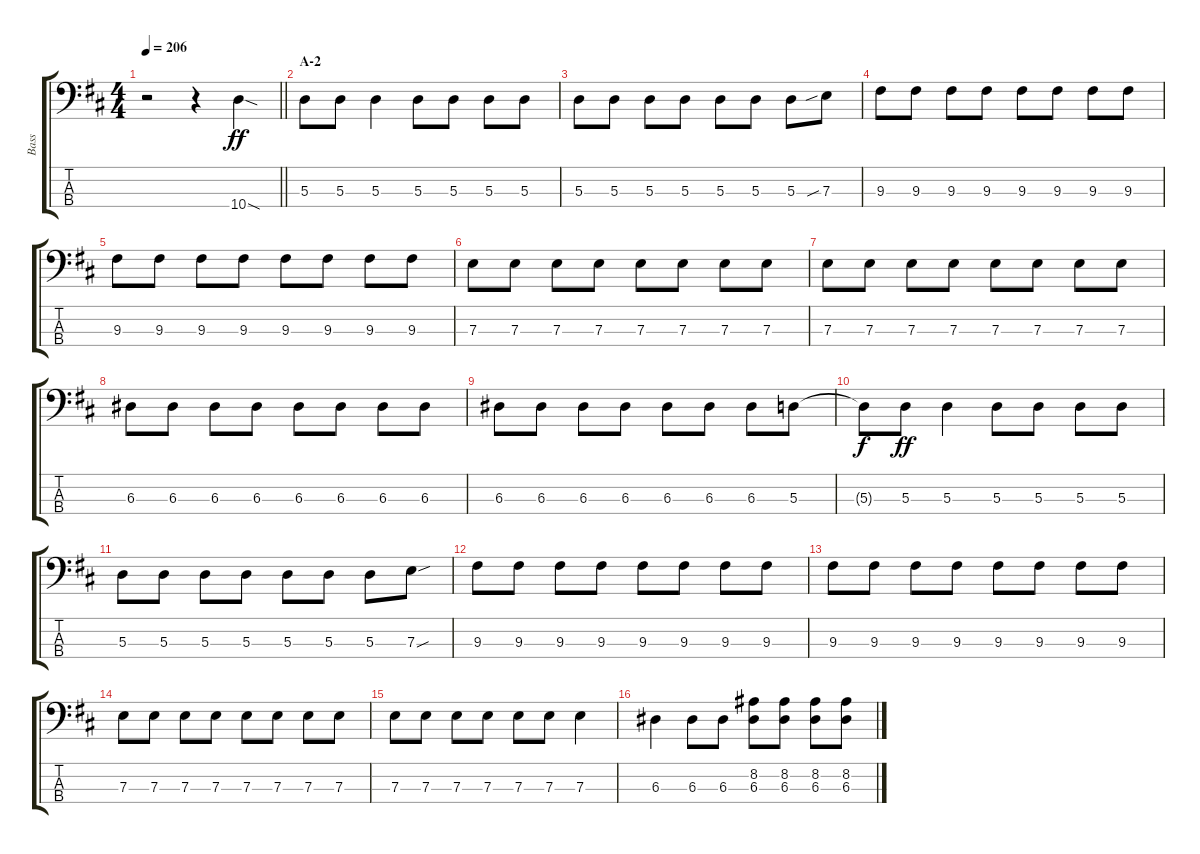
\track ("Bass" "Bass") {instrument electricbasspick}
\staff {score tabs}
\tuning (G2 D2 A1 E1) {hide}
\ts (4 4)
\tempo 206
\clef f4
\barLineRight lightlight
\ks d
r.2{dy ff} r.4 10.4{sod}.4 |
\section ("" "A-2")
5.3.8 5.3.8 5.3.4 5.3.8 5.3.8 5.3.8 5.3.8 |
5.3.8 5.3.8 5.3.8 5.3.8 5.3.8 5.3.8 5.3.8 7.3{sib}.8 |
9.3.8 9.3.8 9.3.8 9.3.8 9.3.8 9.3.8 9.3.8 9.3.8 |
9.3.8 9.3.8 9.3.8 9.3.8 9.3.8 9.3.8 9.3.8 9.3.8 |
7.3.8 7.3.8 7.3.8 7.3.8 7.3.8 7.3.8 7.3.8 7.3.8 |
7.3.8 7.3.8 7.3.8 7.3.8 7.3.8 7.3.8 7.3.8 7.3.8 |
6.3.8 6.3.8 6.3.8 6.3.8 6.3.8 6.3.8 6.3.8 6.3.8 |
6.3.8 6.3.8 6.3.8 6.3.8 6.3.8 6.3.8 6.3.8 5.3.8 |
5.3{t}.8{dy f} 5.3.8{dy ff} 5.3.4 5.3.8 5.3.8 5.3.8 5.3.8 |
5.3.8 5.3.8 5.3.8 5.3.8 5.3.8 5.3.8 5.3.8 7.3{sou}.8 |
9.3.8 9.3.8 9.3.8 9.3.8 9.3.8 9.3.8 9.3.8 9.3.8 |
9.3.8 9.3.8 9.3.8 9.3.8 9.3.8 9.3.8 9.3.8 9.3.8 |
7.3.8 7.3.8 7.3.8 7.3.8 7.3.8 7.3.8 7.3.8 7.3.8 |
7.3.8 7.3.8 7.3.8 7.3.8 7.3.8 7.3.8 7.3.4 |
6.3.4 6.3.8 6.3.8 (8.2 6.3).8 (8.2 6.3).8 (8.2 6.3).8 (8.2 6.3).8
